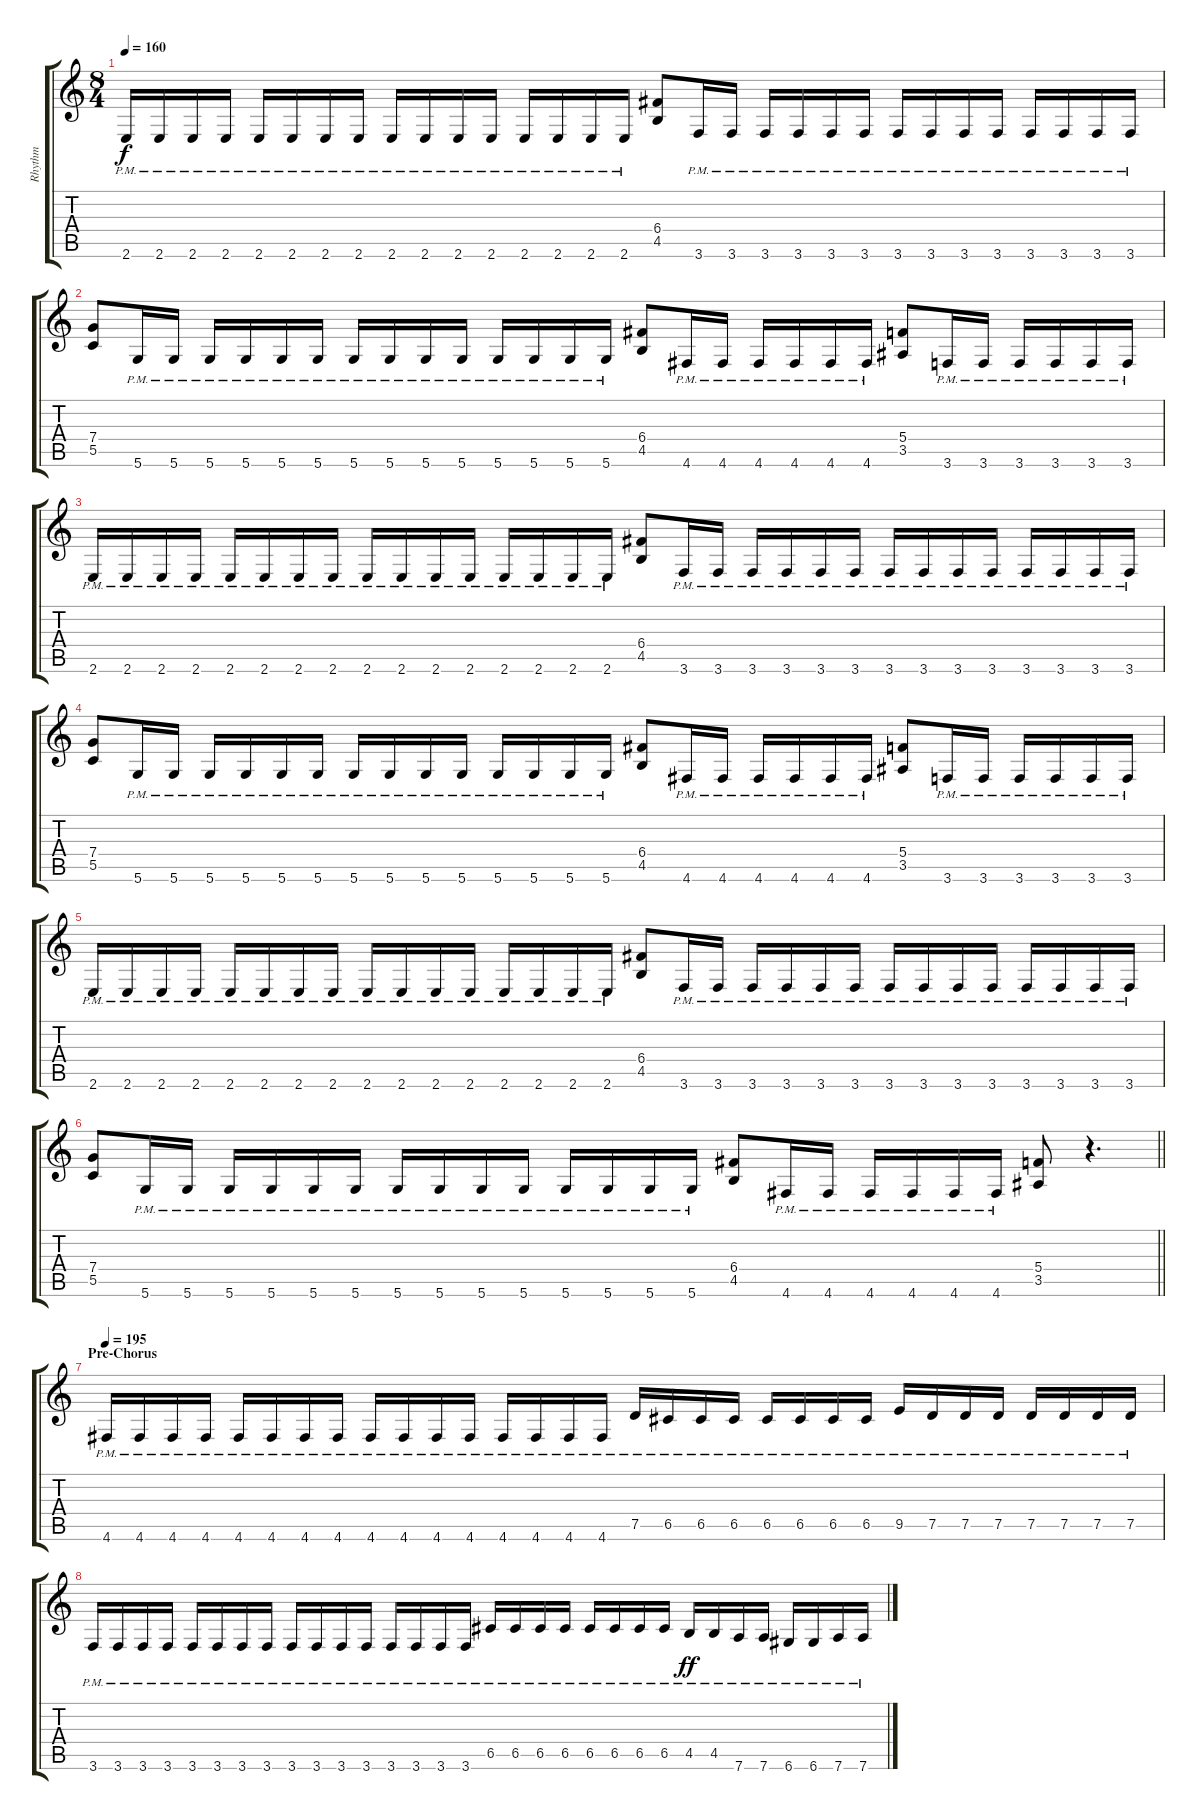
\track ("Rhythm" "Rhythm") {instrument overdrivenguitar}
\staff {score tabs}
\tuning (D4 A3 F3 C3 G2 D2) {hide}
\ts (8 4)
\tempo 160
\clef g2
\ks c
2.6{pm}.16{dy f} 2.6{pm}.16 2.6{pm}.16 2.6{pm}.16 2.6{pm}.16 2.6{pm}.16 2.6{pm}.16 2.6{pm}.16 2.6{pm}.16 2.6{pm}.16 2.6{pm}.16 2.6{pm}.16 2.6{pm}.16 2.6{pm}.16 2.6{pm}.16 2.6{pm}.16 (6.4 4.5).8 3.6{pm}.16 3.6{pm}.16 3.6{pm}.16 3.6{pm}.16 3.6{pm}.16 3.6{pm}.16 3.6{pm}.16 3.6{pm}.16 3.6{pm}.16 3.6{pm}.16 3.6{pm}.16 3.6{pm}.16 3.6{pm}.16 3.6{pm}.16 |
(7.4 5.5).8 5.6{pm}.16 5.6{pm}.16 5.6{pm}.16 5.6{pm}.16 5.6{pm}.16 5.6{pm}.16 5.6{pm}.16 5.6{pm}.16 5.6{pm}.16 5.6{pm}.16 5.6{pm}.16 5.6{pm}.16 5.6{pm}.16 5.6{pm}.16 (6.4 4.5).8 4.6{pm}.16 4.6{pm}.16 4.6{pm}.16 4.6{pm}.16 4.6{pm}.16 4.6{pm}.16 (5.4 3.5).8 3.6{pm}.16 3.6{pm}.16 3.6{pm}.16 3.6{pm}.16 3.6{pm}.16 3.6{pm}.16 |
2.6{pm}.16 2.6{pm}.16 2.6{pm}.16 2.6{pm}.16 2.6{pm}.16 2.6{pm}.16 2.6{pm}.16 2.6{pm}.16 2.6{pm}.16 2.6{pm}.16 2.6{pm}.16 2.6{pm}.16 2.6{pm}.16 2.6{pm}.16 2.6{pm}.16 2.6{pm}.16 (6.4 4.5).8 3.6{pm}.16 3.6{pm}.16 3.6{pm}.16 3.6{pm}.16 3.6{pm}.16 3.6{pm}.16 3.6{pm}.16 3.6{pm}.16 3.6{pm}.16 3.6{pm}.16 3.6{pm}.16 3.6{pm}.16 3.6{pm}.16 3.6{pm}.16 |
(7.4 5.5).8 5.6{pm}.16 5.6{pm}.16 5.6{pm}.16 5.6{pm}.16 5.6{pm}.16 5.6{pm}.16 5.6{pm}.16 5.6{pm}.16 5.6{pm}.16 5.6{pm}.16 5.6{pm}.16 5.6{pm}.16 5.6{pm}.16 5.6{pm}.16 (6.4 4.5).8 4.6{pm}.16 4.6{pm}.16 4.6{pm}.16 4.6{pm}.16 4.6{pm}.16 4.6{pm}.16 (5.4 3.5).8 3.6{pm}.16 3.6{pm}.16 3.6{pm}.16 3.6{pm}.16 3.6{pm}.16 3.6{pm}.16 |
2.6{pm}.16 2.6{pm}.16 2.6{pm}.16 2.6{pm}.16 2.6{pm}.16 2.6{pm}.16 2.6{pm}.16 2.6{pm}.16 2.6{pm}.16 2.6{pm}.16 2.6{pm}.16 2.6{pm}.16 2.6{pm}.16 2.6{pm}.16 2.6{pm}.16 2.6{pm}.16 (6.4 4.5).8 3.6{pm}.16 3.6{pm}.16 3.6{pm}.16 3.6{pm}.16 3.6{pm}.16 3.6{pm}.16 3.6{pm}.16 3.6{pm}.16 3.6{pm}.16 3.6{pm}.16 3.6{pm}.16 3.6{pm}.16 3.6{pm}.16 3.6{pm}.16 |
\barLineRight lightlight
(7.4 5.5).8 5.6{pm}.16 5.6{pm}.16 5.6{pm}.16 5.6{pm}.16 5.6{pm}.16 5.6{pm}.16 5.6{pm}.16 5.6{pm}.16 5.6{pm}.16 5.6{pm}.16 5.6{pm}.16 5.6{pm}.16 5.6{pm}.16 5.6{pm}.16 (6.4 4.5).8 4.6{pm}.16 4.6{pm}.16 4.6{pm}.16 4.6{pm}.16 4.6{pm}.16 4.6{pm}.16 (5.4 3.5).8 r.4{d} |
\section ("" "Pre-Chorus")
\tempo 195
4.6{pm}.16 4.6{pm}.16 4.6{pm}.16 4.6{pm}.16 4.6{pm}.16 4.6{pm}.16 4.6{pm}.16 4.6{pm}.16 4.6{pm}.16 4.6{pm}.16 4.6{pm}.16 4.6{pm}.16 4.6{pm}.16 4.6{pm}.16 4.6{pm}.16 4.6{pm}.16 7.5{pm}.16 6.5{pm}.16 6.5{pm}.16 6.5{pm}.16 6.5{pm}.16 6.5{pm}.16 6.5{pm}.16 6.5{pm}.16 9.5{pm}.16 7.5{pm}.16 7.5{pm}.16 7.5{pm}.16 7.5{pm}.16 7.5{pm}.16 7.5{pm}.16 7.5{pm}.16 |
3.6{pm}.16 3.6{pm}.16 3.6{pm}.16 3.6{pm}.16 3.6{pm}.16 3.6{pm}.16 3.6{pm}.16 3.6{pm}.16 3.6{pm}.16 3.6{pm}.16 3.6{pm}.16 3.6{pm}.16 3.6{pm}.16 3.6{pm}.16 3.6{pm}.16 3.6{pm}.16 6.5{pm}.16 6.5{pm}.16 6.5{pm}.16 6.5{pm}.16 6.5{pm}.16 6.5{pm}.16 6.5{pm}.16 6.5{pm}.16 4.5{pm}.16{dy ff} 4.5{pm}.16 7.6{pm}.16 7.6{pm}.16 6.6{pm}.16 6.6{pm}.16 7.6{pm}.16 7.6{pm}.16
